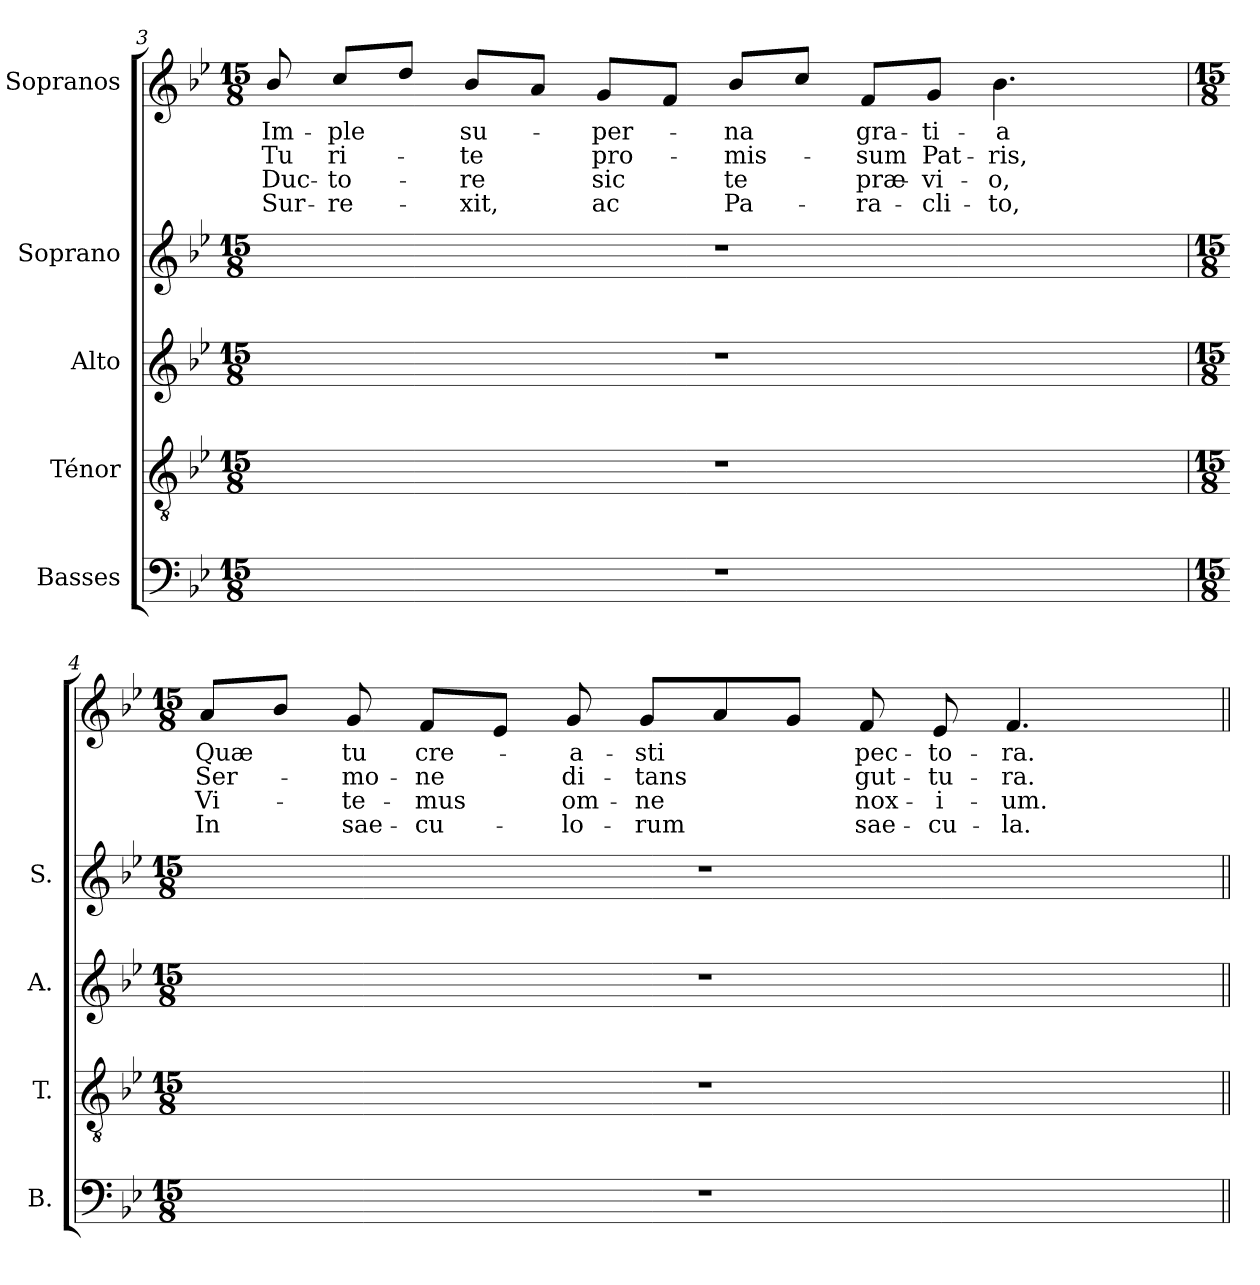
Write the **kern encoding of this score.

**kern	**kern	**kern	**kern	**kern	**text	**text	**text	**text
*part5	*part4	*part3	*part2	*part1	*part1	*part1	*part1	*part1
*staff5	*staff4	*staff3	*staff2	*staff1	*staff1	*staff1	*staff1	*staff1
*I"Basses	*I"Ténor	*I"Alto	*I"Soprano	*I"Sopranos	*	*	*	*
*I'B.	*I'T.	*I'A.	*I'S.	*	*	*	*	*
!!LO:LB:g=z
*clefF4	*clefGv2	*clefG2	*clefG2	*clefG2	*	*	*	*
*	*ITrd7c12	*	*	*	*	*	*	*
*k[b-e-]	*k[b-e-]	*k[b-e-]	*k[b-e-]	*k[b-e-]	*	*	*	*
*B-:	*B-:	*B-:	*B-:	*B-:	*	*	*	*
*M15/8	*M15/8	*M15/8	*M15/8	*M15/8	*	*	*	*
=3	=3	=3	=3	=3	=3	=3	=3	=3
!LO:N:vis=1	!LO:N:vis=1	!LO:N:vis=1	!LO:N:vis=1	!	!	!	!	!
!	!	!	!	!	!LO:LY:b:color=#000000	!LO:LY:b:color=#000000	!LO:LY:b:color=#000000	!LO:LY:b:color=#000000
1...r	1...r	1...r	1...r	8b-i/	Im-	Tu	Duc-	Sur-
!	!	!	!	!	!LO:LY:b:color=#000000	!LO:LY:b:color=#000000	!LO:LY:b:color=#000000	!LO:LY:b:color=#000000
.	.	.	.	8cci/L	-ple	ri-	-to-	-re-
.	.	.	.	8ddi/J	.	.	.	.
!	!	!	!	!	!LO:LY:b:color=#000000	!LO:LY:b:color=#000000	!LO:LY:b:color=#000000	!LO:LY:b:color=#000000
.	.	.	.	8b-i/L	su-	-te	-re	-xit,
.	.	.	.	8ai/J	.	.	.	.
!	!	!	!	!	!LO:LY:b:color=#000000	!LO:LY:b:color=#000000	!LO:LY:b:color=#000000	!LO:LY:b:color=#000000
.	.	.	.	8gi/L	-per-	pro-	sic	ac
.	.	.	.	8fi/J	.	.	.	.
!	!	!	!	!	!LO:LY:b:color=#000000	!LO:LY:b:color=#000000	!LO:LY:b:color=#000000	!LO:LY:b:color=#000000
.	.	.	.	8b-i/L	-na	-mis-	te	Pa-
.	.	.	.	8cci/J	.	.	.	.
!	!	!	!	!	!LO:LY:b:color=#000000	!LO:LY:b:color=#000000	!LO:LY:b:color=#000000	!LO:LY:b:color=#000000
.	.	.	.	8fi/L	gra-	-sum	præ-	-ra-
!	!	!	!	!	!LO:LY:b:color=#000000	!LO:LY:b:color=#000000	!LO:LY:b:color=#000000	!LO:LY:b:color=#000000
.	.	.	.	8gi/J	-ti-	Pat-	-vi-	-cli-
!	!	!	!	!	!LO:LY:b:color=#000000	!LO:LY:b:color=#000000	!LO:LY:b:color=#000000	!LO:LY:b:color=#000000
.	.	.	.	4.b-i\	-a	-ris,	-o,	-to,
.	.	.	.	8ryy	.	.	.	.
=4'	=4'	=4'	=4'	=4'	=4'	=4'	=4'	=4'
*M15/8	*M15/8	*M15/8	*M15/8	*M15/8	*	*	*	*
!LO:N:vis=1	!LO:N:vis=1	!LO:N:vis=1	!LO:N:vis=1	!	!	!	!	!
!	!	!	!	!	!LO:LY:b:color=#000000	!LO:LY:b:color=#000000	!LO:LY:b:color=#000000	!LO:LY:b:color=#000000
1...r	1...r	1...r	1...r	8ai/L	Quæ	Ser-	Vi-	In
.	.	.	.	8b-i/J	.	.	.	.
!	!	!	!	!	!LO:LY:b:color=#000000	!LO:LY:b:color=#000000	!LO:LY:b:color=#000000	!LO:LY:b:color=#000000
.	.	.	.	8gi/	tu	-mo-	-te-	sae-
!	!	!	!	!	!LO:LY:b:color=#000000	!LO:LY:b:color=#000000	!LO:LY:b:color=#000000	!LO:LY:b:color=#000000
.	.	.	.	8fi/L	cre-	-ne	-mus	-cu-
.	.	.	.	8e-i/J	.	.	.	.
!	!	!	!	!	!LO:LY:b:color=#000000	!LO:LY:b:color=#000000	!LO:LY:b:color=#000000	!LO:LY:b:color=#000000
.	.	.	.	8gi/	-a-	di-	om-	-lo-
!	!	!	!	!	!LO:LY:b:color=#000000	!LO:LY:b:color=#000000	!LO:LY:b:color=#000000	!LO:LY:b:color=#000000
.	.	.	.	8gi/L	-sti	-tans	-ne	-rum
.	.	.	.	8ai/	.	.	.	.
.	.	.	.	8gi/J	.	.	.	.
!	!	!	!	!	!LO:LY:b:color=#000000	!LO:LY:b:color=#000000	!LO:LY:b:color=#000000	!LO:LY:b:color=#000000
.	.	.	.	8fi/	pec-	gut-	nox-	sae-
!	!	!	!	!	!LO:LY:b:color=#000000	!LO:LY:b:color=#000000	!LO:LY:b:color=#000000	!LO:LY:b:color=#000000
.	.	.	.	8e-i/	-to-	-tu-	-i-	-cu-
!	!	!	!	!	!LO:LY:b:color=#000000	!LO:LY:b:color=#000000	!LO:LY:b:color=#000000	!LO:LY:b:color=#000000
.	.	.	.	4.fi/	-ra.	-ra.	-um.	-la.
.	.	.	.	8ryy	.	.	.	.
=||	=||	=||	=||	=||	=||	=||	=||	=||
*-	*-	*-	*-	*-	*-	*-	*-	*-
